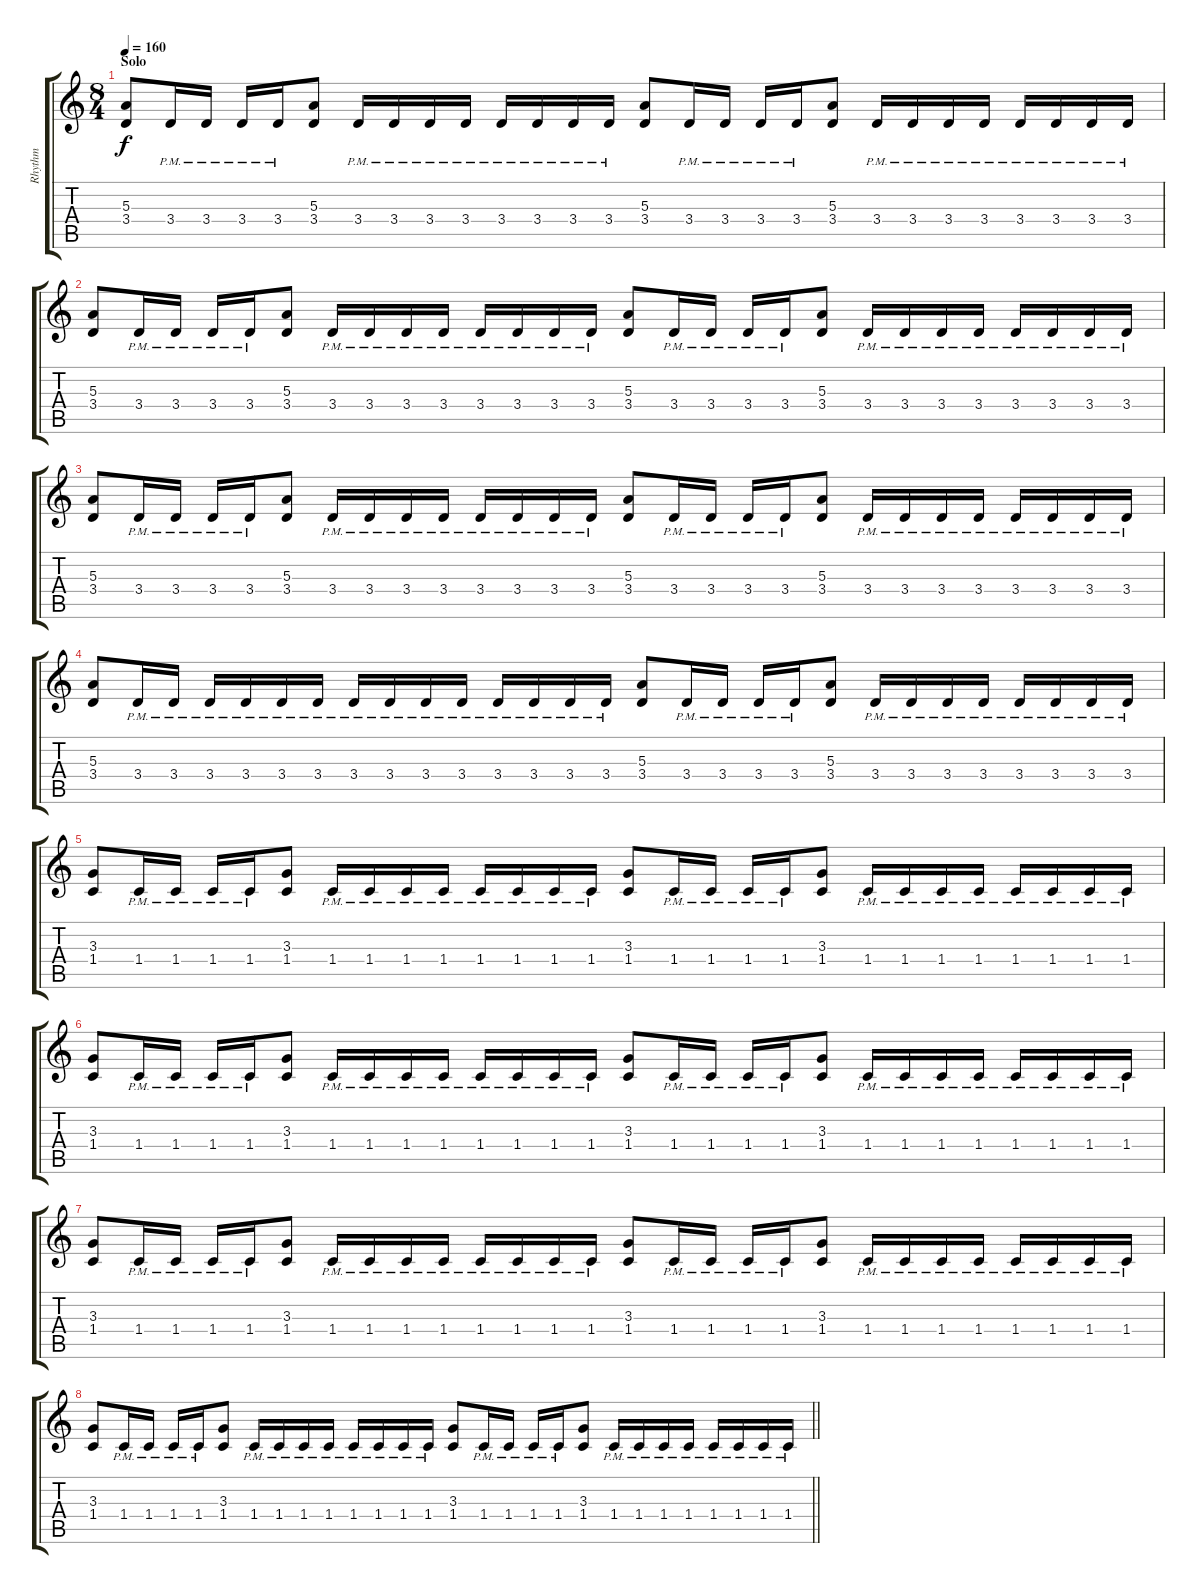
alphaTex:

\track ("Rhythm" "Rhythm") {instrument distortionguitar}
\staff {score tabs}
\tuning (Db4 Ab3 E3 B2 Gb2 Db2) {hide}
\ts (8 4)
\section ("" "Solo")
\tempo 160
\clef g2
\ks c
(5.3 3.4).8{dy f} 3.4{pm}.16 3.4{pm}.16 3.4{pm}.16 3.4{pm}.16 (5.3 3.4).8 3.4{pm}.16 3.4{pm}.16 3.4{pm}.16 3.4{pm}.16 3.4{pm}.16 3.4{pm}.16 3.4{pm}.16 3.4{pm}.16 (5.3 3.4).8 3.4{pm}.16 3.4{pm}.16 3.4{pm}.16 3.4{pm}.16 (5.3 3.4).8 3.4{pm}.16 3.4{pm}.16 3.4{pm}.16 3.4{pm}.16 3.4{pm}.16 3.4{pm}.16 3.4{pm}.16 3.4{pm}.16 |
(5.3 3.4).8 3.4{pm}.16 3.4{pm}.16 3.4{pm}.16 3.4{pm}.16 (5.3 3.4).8 3.4{pm}.16 3.4{pm}.16 3.4{pm}.16 3.4{pm}.16 3.4{pm}.16 3.4{pm}.16 3.4{pm}.16 3.4{pm}.16 (5.3 3.4).8 3.4{pm}.16 3.4{pm}.16 3.4{pm}.16 3.4{pm}.16 (5.3 3.4).8 3.4{pm}.16 3.4{pm}.16 3.4{pm}.16 3.4{pm}.16 3.4{pm}.16 3.4{pm}.16 3.4{pm}.16 3.4{pm}.16 |
(5.3 3.4).8 3.4{pm}.16 3.4{pm}.16 3.4{pm}.16 3.4{pm}.16 (5.3 3.4).8 3.4{pm}.16 3.4{pm}.16 3.4{pm}.16 3.4{pm}.16 3.4{pm}.16 3.4{pm}.16 3.4{pm}.16 3.4{pm}.16 (5.3 3.4).8 3.4{pm}.16 3.4{pm}.16 3.4{pm}.16 3.4{pm}.16 (5.3 3.4).8 3.4{pm}.16 3.4{pm}.16 3.4{pm}.16 3.4{pm}.16 3.4{pm}.16 3.4{pm}.16 3.4{pm}.16 3.4{pm}.16 |
(5.3 3.4).8 3.4{pm}.16 3.4{pm}.16 3.4{pm}.16 3.4{pm}.16 3.4{pm}.16 3.4{pm}.16 3.4{pm}.16 3.4{pm}.16 3.4{pm}.16 3.4{pm}.16 3.4{pm}.16 3.4{pm}.16 3.4{pm}.16 3.4{pm}.16 (5.3 3.4).8 3.4{pm}.16 3.4{pm}.16 3.4{pm}.16 3.4{pm}.16 (5.3 3.4).8 3.4{pm}.16 3.4{pm}.16 3.4{pm}.16 3.4{pm}.16 3.4{pm}.16 3.4{pm}.16 3.4{pm}.16 3.4{pm}.16 |
(3.3 1.4).8 1.4{pm}.16 1.4{pm}.16 1.4{pm}.16 1.4{pm}.16 (3.3 1.4).8 1.4{pm}.16 1.4{pm}.16 1.4{pm}.16 1.4{pm}.16 1.4{pm}.16 1.4{pm}.16 1.4{pm}.16 1.4{pm}.16 (3.3 1.4).8 1.4{pm}.16 1.4{pm}.16 1.4{pm}.16 1.4{pm}.16 (3.3 1.4).8 1.4{pm}.16 1.4{pm}.16 1.4{pm}.16 1.4{pm}.16 1.4{pm}.16 1.4{pm}.16 1.4{pm}.16 1.4{pm}.16 |
(3.3 1.4).8 1.4{pm}.16 1.4{pm}.16 1.4{pm}.16 1.4{pm}.16 (3.3 1.4).8 1.4{pm}.16 1.4{pm}.16 1.4{pm}.16 1.4{pm}.16 1.4{pm}.16 1.4{pm}.16 1.4{pm}.16 1.4{pm}.16 (3.3 1.4).8 1.4{pm}.16 1.4{pm}.16 1.4{pm}.16 1.4{pm}.16 (3.3 1.4).8 1.4{pm}.16 1.4{pm}.16 1.4{pm}.16 1.4{pm}.16 1.4{pm}.16 1.4{pm}.16 1.4{pm}.16 1.4{pm}.16 |
(3.3 1.4).8 1.4{pm}.16 1.4{pm}.16 1.4{pm}.16 1.4{pm}.16 (3.3 1.4).8 1.4{pm}.16 1.4{pm}.16 1.4{pm}.16 1.4{pm}.16 1.4{pm}.16 1.4{pm}.16 1.4{pm}.16 1.4{pm}.16 (3.3 1.4).8 1.4{pm}.16 1.4{pm}.16 1.4{pm}.16 1.4{pm}.16 (3.3 1.4).8 1.4{pm}.16 1.4{pm}.16 1.4{pm}.16 1.4{pm}.16 1.4{pm}.16 1.4{pm}.16 1.4{pm}.16 1.4{pm}.16 |
\barLineRight lightlight
(3.3 1.4).8 1.4{pm}.16 1.4{pm}.16 1.4{pm}.16 1.4{pm}.16 (3.3 1.4).8 1.4{pm}.16 1.4{pm}.16 1.4{pm}.16 1.4{pm}.16 1.4{pm}.16 1.4{pm}.16 1.4{pm}.16 1.4{pm}.16 (3.3 1.4).8 1.4{pm}.16 1.4{pm}.16 1.4{pm}.16 1.4{pm}.16 (3.3 1.4).8 1.4{pm}.16 1.4{pm}.16 1.4{pm}.16 1.4{pm}.16 1.4{pm}.16 1.4{pm}.16 1.4{pm}.16 1.4{pm}.16
